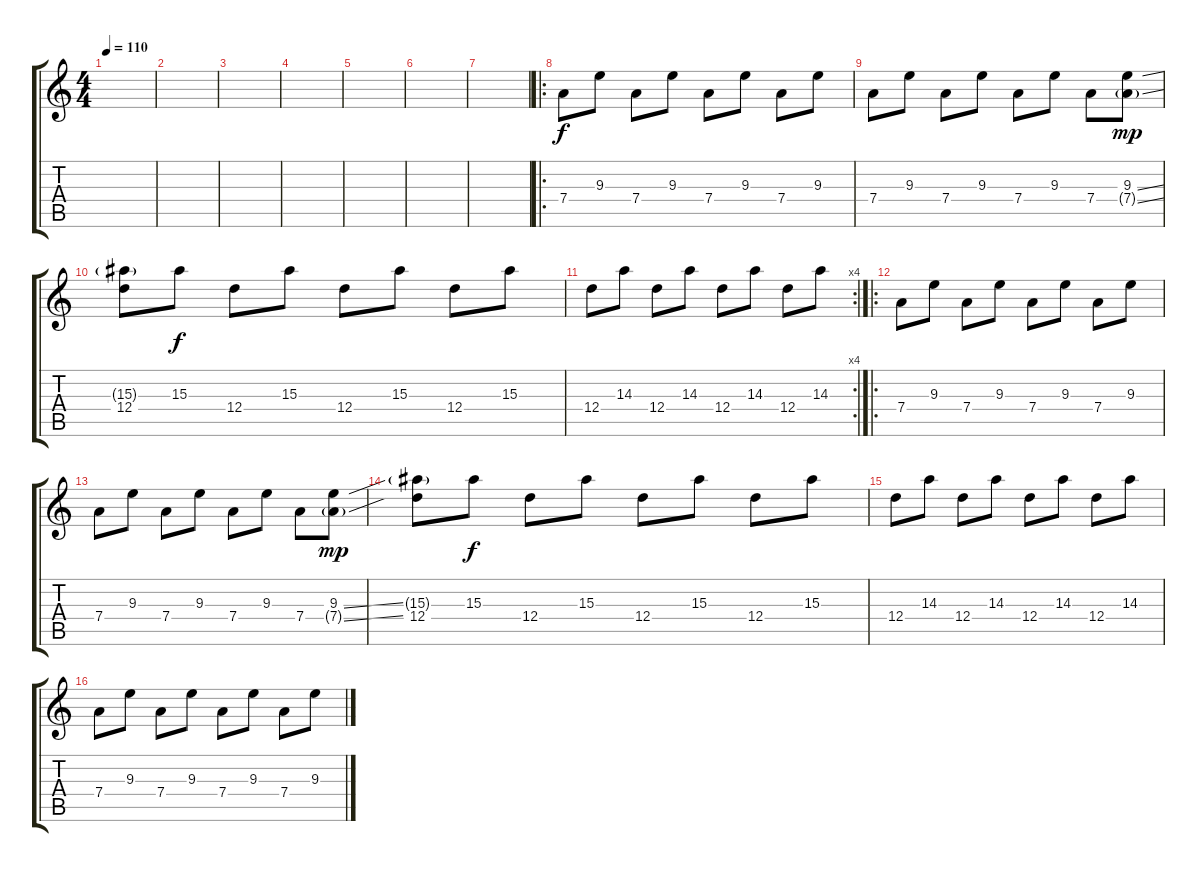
\track "" {instrument electricguitarclean}
\staff {score tabs}
\tuning (E4 B3 G3 D3 A2 E2) {hide}
\ts (4 4)
\tempo 110
\clef g2
\ks c
|
|
|
|
|
|
|
\ro
7.4.8 9.3.8 7.4.8 9.3.8 7.4.8 9.3.8 7.4.8 9.3.8 |
7.4.8 9.3.8 7.4.8 9.3.8 7.4.8 9.3.8 7.4.8 (9.3{ss} 7.4{ss g}).8{dy mp} |
(15.3{g} 12.4).8 15.3.8{dy f} 12.4.8 15.3.8 12.4.8 15.3.8 12.4.8 15.3.8 |
\rc 4
12.4.8 14.3.8 12.4.8 14.3.8 12.4.8 14.3.8 12.4.8 14.3.8 |
\ro
7.4.8 9.3.8 7.4.8 9.3.8 7.4.8 9.3.8 7.4.8 9.3.8 |
7.4.8 9.3.8 7.4.8 9.3.8 7.4.8 9.3.8 7.4.8 (9.3{ss} 7.4{ss g}).8{dy mp} |
(15.3{g} 12.4).8 15.3.8{dy f} 12.4.8 15.3.8 12.4.8 15.3.8 12.4.8 15.3.8 |
12.4.8 14.3.8 12.4.8 14.3.8 12.4.8 14.3.8 12.4.8 14.3.8 |
7.4.8 9.3.8 7.4.8 9.3.8 7.4.8 9.3.8 7.4.8 9.3.8
